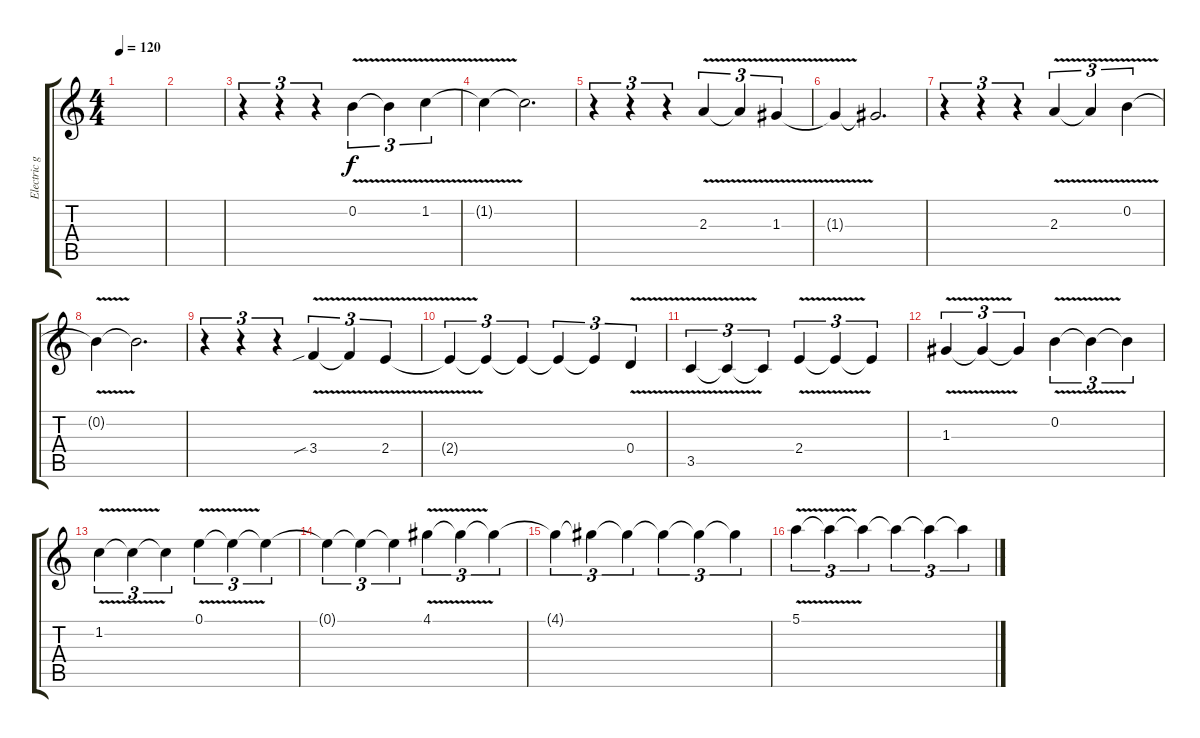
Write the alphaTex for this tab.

\track ("Electric guitar (crunch)" "Electric g") {instrument electricguitarjazz}
\staff {score tabs}
\tuning (E4 B3 G3 D3 A2 E2) {hide}
\ts (4 4)
\tempo 120
\clef g2
\ks c
|
|
r.4{tu (3 2)} r.4{tu (3 2)} r.4{tu (3 2)} 0.2{v}.4{tu (3 2)} 0.2{t}.4{tu (3 2)} 1.2{v}.4{tu (3 2)} |
1.2{t}.4 1.2{t}.2{d} |
r.4{tu (3 2)} r.4{tu (3 2)} r.4{tu (3 2)} 2.3{v}.4{tu (3 2)} 2.3{t}.4{tu (3 2)} 1.3{v}.4{tu (3 2)} |
1.3{t}.4 1.3{t}.2{d} |
r.4{tu (3 2)} r.4{tu (3 2)} r.4{tu (3 2)} 2.3{v}.4{tu (3 2)} 2.3{t}.4{tu (3 2)} 0.2{v}.4{tu (3 2)} |
0.2{t}.4 0.2{t}.2{d} |
r.4{tu (3 2)} r.4{tu (3 2)} r.4{tu (3 2)} 3.4{v sib}.4{tu (3 2)} 3.4{t}.4{tu (3 2)} 2.4{v}.4{tu (3 2)} |
2.4{t}.4{tu (3 2)} 2.4{t}.4{tu (3 2)} 2.4{t}.4{tu (3 2)} 2.4{t}.4{tu (3 2)} 2.4{t}.4{tu (3 2)} 0.4{v}.4{tu (3 2)} |
3.5{v}.4{tu (3 2)} 3.5{t}.4{tu (3 2)} 3.5{t}.4{tu (3 2)} 2.4{v}.4{tu (3 2)} 2.4{t}.4{tu (3 2)} 2.4{t}.4{tu (3 2)} |
1.3{v}.4{tu (3 2)} 1.3{t}.4{tu (3 2)} 1.3{t}.4{tu (3 2)} 0.2{v}.4{tu (3 2)} 0.2{t}.4{tu (3 2)} 0.2{t}.4{tu (3 2)} |
1.2{v}.4{tu (3 2)} 1.2{t}.4{tu (3 2)} 1.2{t}.4{tu (3 2)} 0.1{v}.4{tu (3 2)} 0.1{t}.4{tu (3 2)} 0.1{t}.4{tu (3 2)} |
0.1{t}.4{tu (3 2)} 0.1{t}.4{tu (3 2)} 0.1{t}.4{tu (3 2)} 4.1{v}.4{tu (3 2)} 4.1{t}.4{tu (3 2)} 4.1{t}.4{tu (3 2)} |
4.1{t}.4{tu (3 2)} 4.1{t}.4{tu (3 2)} 4.1{t}.4{tu (3 2)} 4.1{t}.4{tu (3 2)} 4.1{t}.4{tu (3 2)} 4.1{t}.4{tu (3 2)} |
5.1{v}.4{tu (3 2)} 5.1{t}.4{tu (3 2)} 5.1{t}.4{tu (3 2)} 5.1{t}.4{tu (3 2)} 5.1{t}.4{tu (3 2)} 5.1{t}.4{tu (3 2)}
